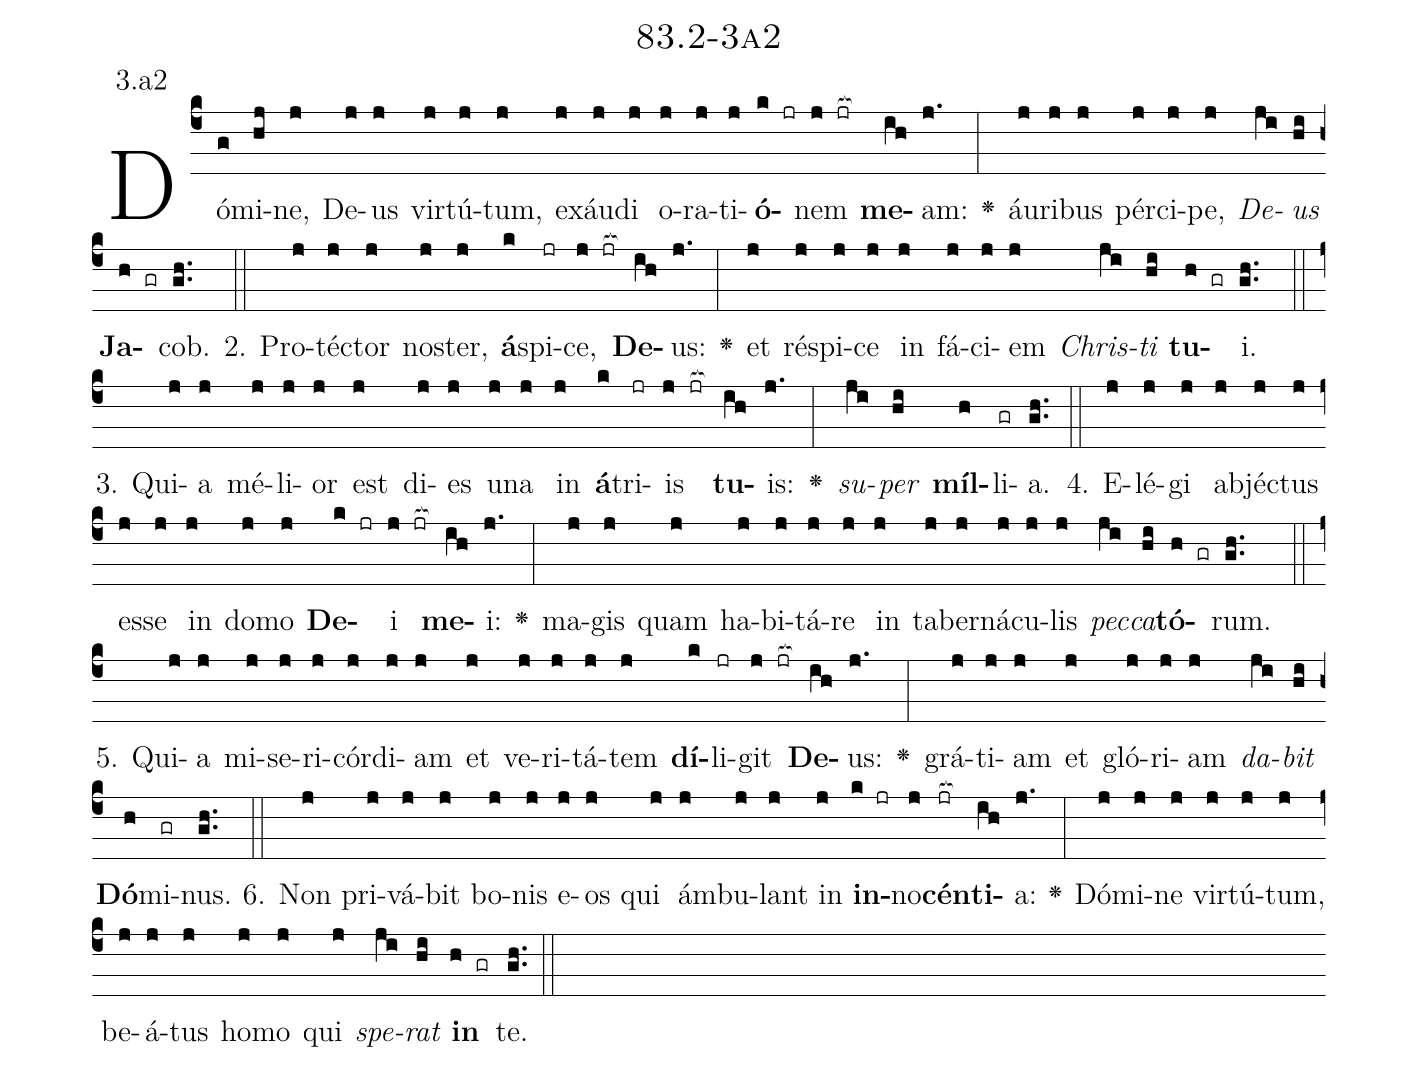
name: 83.2-3a2;
annotation: 3.a2;
%%
(c4)Dó(g)mi(hj)ne,(j) De(j)us(j) vir(j)tú(j)tum,(j) ex(j)áu(j)di(j) o(j)ra(j)ti(j)<b>ó</b>(k jr)nem(j jr[ocb:1{]) <b>me</b>(ih[ocb:0}])am:(j.) <v>\greheightstar</v>(:) áu(j)ri(j)bus(j) pér(j)ci(j)pe,(j) <i>De</i>(ji)<i>us</i>(hi) <b>Ja</b>(h gr)cob.(gh..) (::)
2. Pro(j)téc(j)tor(j) nos(j)ter,(j) <b>á</b>(k)spi(jr)ce,(j jr[ocb:1{]) <b>De</b>(ih[ocb:0}])us:(j.) <v>\greheightstar</v>(:) et(j) ré(j)spi(j)ce(j) in(j) fá(j)ci(j)em(j) <i>Chris</i>(ji)<i>ti</i>(hi) <b>tu</b>(h gr)i.(gh..) (::)
3. Qui(j)a(j) mé(j)li(j)or(j) est(j) di(j)es(j) u(j)na(j) in(j) <b>á</b>(k)tri(jr)is(j jr[ocb:1{]) <b>tu</b>(ih[ocb:0}])is:(j.) <v>\greheightstar</v>(:) <i>su</i>(ji)<i>per</i>(hi) <b>míl</b>(h)li(gr)a.(gh..) (::)
4. E(j)lé(j)gi(j) ab(j)jéc(j)tus(j) es(j)se(j) in(j) do(j)mo(j) <b>De</b>(k jr)i(j jr[ocb:1{]) <b>me</b>(ih[ocb:0}])i:(j.) <v>\greheightstar</v>(:) ma(j)gis(j) quam(j) ha(j)bi(j)tá(j)re(j) in(j) ta(j)ber(j)ná(j)cu(j)lis(j) <i>pec</i>(ji)<i>ca</i>(hi)<b>tó</b>(h gr)rum.(gh..) (::)
5. Qui(j)a(j) mi(j)se(j)ri(j)cór(j)di(j)am(j) et(j) ve(j)ri(j)tá(j)tem(j) <b>dí</b>(k)li(jr)git(j jr[ocb:1{]) <b>De</b>(ih[ocb:0}])us:(j.) <v>\greheightstar</v>(:) grá(j)ti(j)am(j) et(j) gló(j)ri(j)am(j) <i>da</i>(ji)<i>bit</i>(hi) <b>Dó</b>(h)mi(gr)nus.(gh..) (::)
6. Non(j) pri(j)vá(j)bit(j) bo(j)nis(j) e(j)os(j) qui(j) ám(j)bu(j)lant(j) in(j) <b>in</b>(k jr)no(j)<b>cén</b>(jr[ocb:1{])<b>ti</b>(ih[ocb:0}])a:(j.) <v>\greheightstar</v>(:) Dó(j)mi(j)ne(j) vir(j)tú(j)tum,(j) be(j)á(j)tus(j) ho(j)mo(j) qui(j) <i>spe</i>(ji)<i>rat</i>(hi) <b>in</b>(h gr) te.(gh..) (::)
